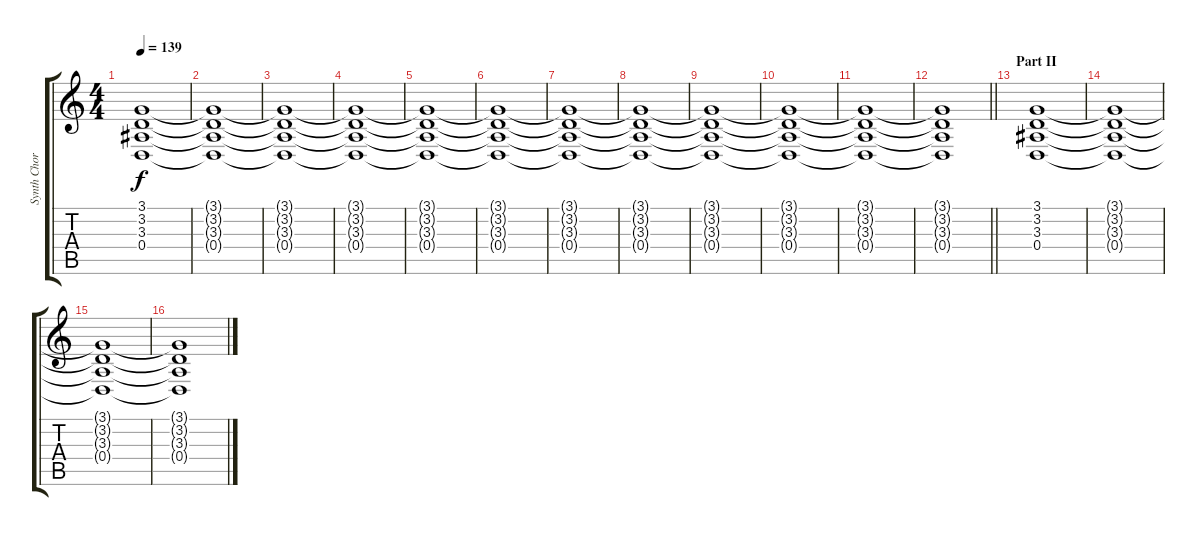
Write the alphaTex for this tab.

\track ("Synth Chords (Rick Wright)" "Synth Chor") {instrument stringensemble1}
\staff {score tabs}
\tuning (E4 B3 G3 D3 A2 E2) {hide}
\ts (4 4)
\tempo 139
\clef g2
\ks c
(3.1{t} 3.2{t} 3.3{t} 0.4{t}).1{dy f} |
(3.1{t} 3.2{t} 3.3{t} 0.4{t}).1 |
(3.1{t} 3.2{t} 3.3{t} 0.4{t}).1 |
(3.1{t} 3.2{t} 3.3{t} 0.4{t}).1 |
(3.1{t} 3.2{t} 3.3{t} 0.4{t}).1 |
(3.1{t} 3.2{t} 3.3{t} 0.4{t}).1 |
(3.1{t} 3.2{t} 3.3{t} 0.4{t}).1 |
(3.1{t} 3.2{t} 3.3{t} 0.4{t}).1 |
(3.1{t} 3.2{t} 3.3{t} 0.4{t}).1 |
(3.1{t} 3.2{t} 3.3{t} 0.4{t}).1 |
(3.1{t} 3.2{t} 3.3{t} 0.4{t}).1 |
\barLineRight lightlight
(3.1{t} 3.2{t} 3.3{t} 0.4{t}).1 |
\section ("" "Part II")
(3.1 3.2 3.3 0.4).1 |
(3.1{t} 3.2{t} 3.3{t} 0.4{t}).1 |
(3.1{t} 3.2{t} 3.3{t} 0.4{t}).1 |
(3.1{t} 3.2{t} 3.3{t} 0.4{t}).1
